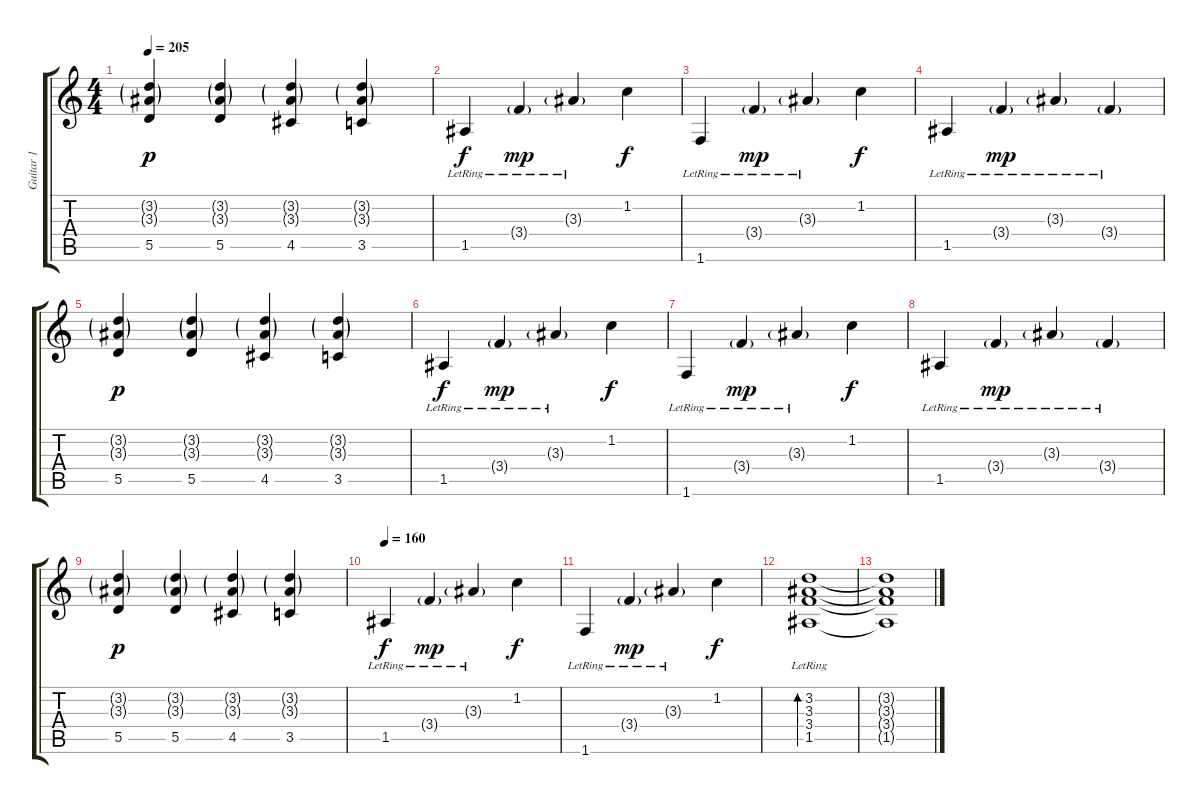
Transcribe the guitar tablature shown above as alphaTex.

\track ("Guitar 1" "Guitar 1") {instrument acousticguitarsteel}
\staff {score tabs}
\tuning (E4 B3 G3 D3 A2 E2) {hide}
\ts (4 4)
\tempo 205
\clef g2
\ks c
(3.2{g} 3.3{g} 5.5).4{dy p} (3.2{g} 3.3{g} 5.5).4 (3.2{g} 3.3{g} 4.5).4 (3.2{g} 3.3{g} 3.5).4 |
1.5{lr}.4{dy f} 3.4{g lr}.4{dy mp} 3.3{g lr}.4 1.2.4{dy f} |
1.6{lr}.4 3.4{g lr}.4{dy mp} 3.3{g lr}.4 1.2.4{dy f} |
1.5{lr}.4 3.4{g lr}.4{dy mp} 3.3{g lr}.4 3.4{g lr}.4 |
(3.2{g} 3.3{g} 5.5).4{dy p} (3.2{g} 3.3{g} 5.5).4 (3.2{g} 3.3{g} 4.5).4 (3.2{g} 3.3{g} 3.5).4 |
1.5{lr}.4{dy f} 3.4{g lr}.4{dy mp} 3.3{g lr}.4 1.2.4{dy f} |
1.6{lr}.4 3.4{g lr}.4{dy mp} 3.3{g lr}.4 1.2.4{dy f} |
1.5{lr}.4 3.4{g lr}.4{dy mp} 3.3{g lr}.4 3.4{g lr}.4 |
(3.2{g} 3.3{g} 5.5).4{dy p} (3.2{g} 3.3{g} 5.5).4 (3.2{g} 3.3{g} 4.5).4 (3.2{g} 3.3{g} 3.5).4 |
\tempo 160
1.5{lr}.4{dy f} 3.4{g lr}.4{dy mp} 3.3{g lr}.4 1.2.4{dy f} |
1.6{lr}.4 3.4{g lr}.4{dy mp} 3.3{g lr}.4 1.2.4{dy f} |
(3.2 3.3 3.4 1.5{lr}).1{bd 480} |
(3.2{t} 3.3{t} 3.4{t} 1.5{t}).1
